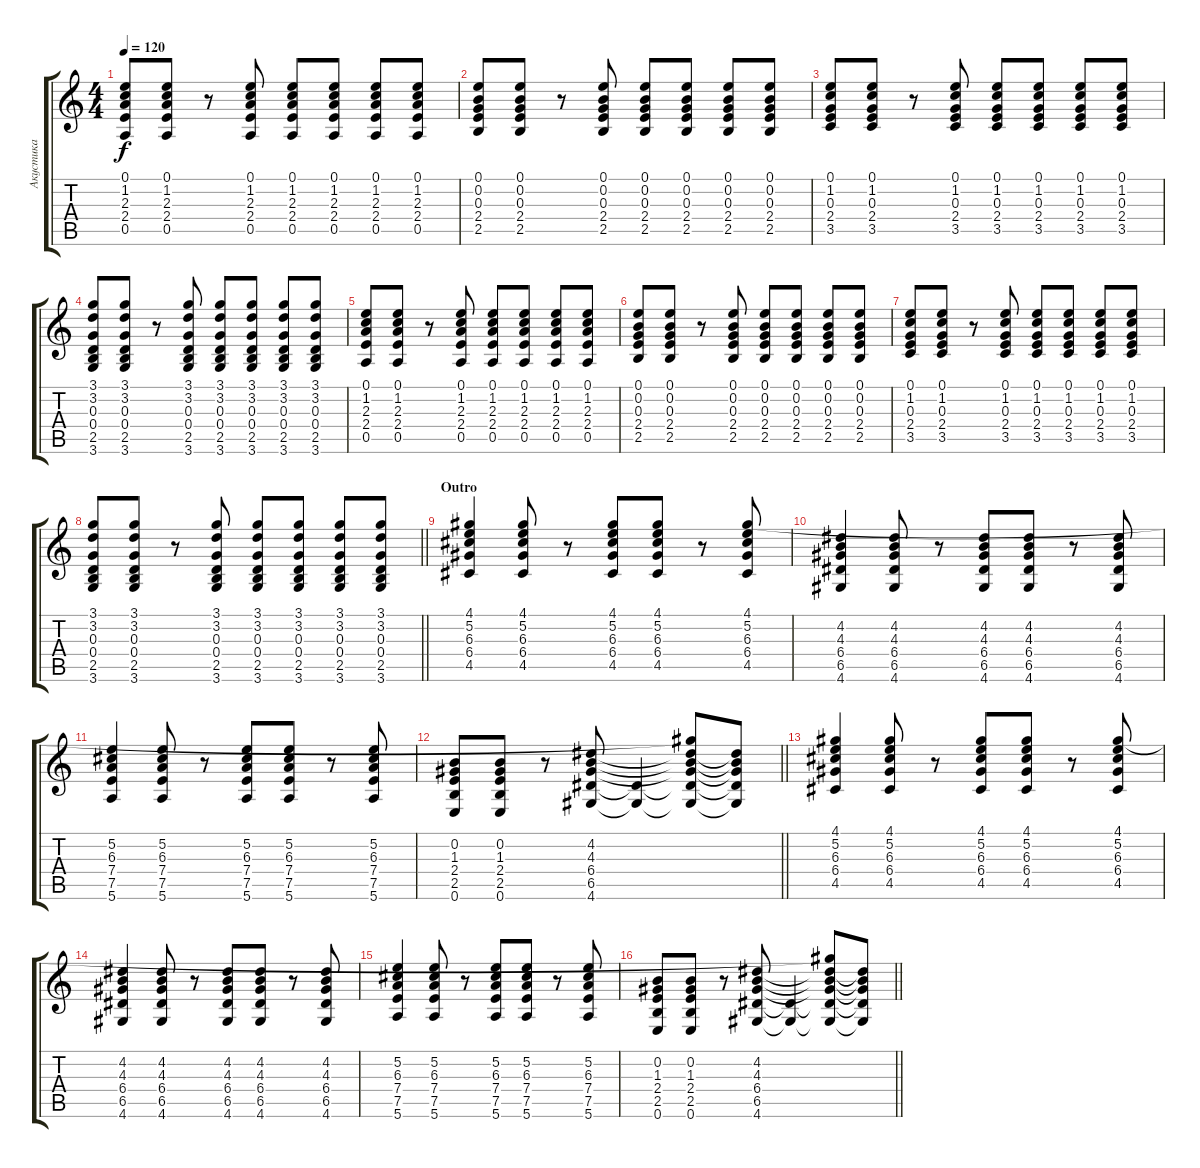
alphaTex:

\track ("Акустика" "Акустика") {instrument acousticguitarsteel}
\staff {score tabs}
\tuning (E4 B3 G3 D3 A2 E2) {hide}
\ts (4 4)
\tempo 120
\clef g2
\ks c
(0.1 1.2 2.3 2.4 0.5).8{dy f} (0.1 1.2 2.3 2.4 0.5).8 r.8 (0.1 1.2 2.3 2.4 0.5).8 (0.1 1.2 2.3 2.4 0.5).8 (0.1 1.2 2.3 2.4 0.5).8 (0.1 1.2 2.3 2.4 0.5).8 (0.1 1.2 2.3 2.4 0.5).8 |
(0.1 0.2 0.3 2.4 2.5).8 (0.1 0.2 0.3 2.4 2.5).8 r.8 (0.1 0.2 0.3 2.4 2.5).8 (0.1 0.2 0.3 2.4 2.5).8 (0.1 0.2 0.3 2.4 2.5).8 (0.1 0.2 0.3 2.4 2.5).8 (0.1 0.2 0.3 2.4 2.5).8 |
(0.1 1.2 0.3 2.4 3.5).8 (0.1 1.2 0.3 2.4 3.5).8 r.8 (0.1 1.2 0.3 2.4 3.5).8 (0.1 1.2 0.3 2.4 3.5).8 (0.1 1.2 0.3 2.4 3.5).8 (0.1 1.2 0.3 2.4 3.5).8 (0.1 1.2 0.3 2.4 3.5).8 |
(3.1 3.2 0.3 0.4 2.5 3.6).8 (3.1 3.2 0.3 0.4 2.5 3.6).8 r.8 (3.1 3.2 0.3 0.4 2.5 3.6).8 (3.1 3.2 0.3 0.4 2.5 3.6).8 (3.1 3.2 0.3 0.4 2.5 3.6).8 (3.1 3.2 0.3 0.4 2.5 3.6).8 (3.1 3.2 0.3 0.4 2.5 3.6).8 |
(0.1 1.2 2.3 2.4 0.5).8 (0.1 1.2 2.3 2.4 0.5).8 r.8 (0.1 1.2 2.3 2.4 0.5).8 (0.1 1.2 2.3 2.4 0.5).8 (0.1 1.2 2.3 2.4 0.5).8 (0.1 1.2 2.3 2.4 0.5).8 (0.1 1.2 2.3 2.4 0.5).8 |
(0.1 0.2 0.3 2.4 2.5).8 (0.1 0.2 0.3 2.4 2.5).8 r.8 (0.1 0.2 0.3 2.4 2.5).8 (0.1 0.2 0.3 2.4 2.5).8 (0.1 0.2 0.3 2.4 2.5).8 (0.1 0.2 0.3 2.4 2.5).8 (0.1 0.2 0.3 2.4 2.5).8 |
(0.1 1.2 0.3 2.4 3.5).8 (0.1 1.2 0.3 2.4 3.5).8 r.8 (0.1 1.2 0.3 2.4 3.5).8 (0.1 1.2 0.3 2.4 3.5).8 (0.1 1.2 0.3 2.4 3.5).8 (0.1 1.2 0.3 2.4 3.5).8 (0.1 1.2 0.3 2.4 3.5).8 |
\barLineRight lightlight
(3.1 3.2 0.3 0.4 2.5 3.6).8 (3.1 3.2 0.3 0.4 2.5 3.6).8 r.8 (3.1 3.2 0.3 0.4 2.5 3.6).8 (3.1 3.2 0.3 0.4 2.5 3.6).8 (3.1 3.2 0.3 0.4 2.5 3.6).8 (3.1 3.2 0.3 0.4 2.5 3.6).8 (3.1 3.2 0.3 0.4 2.5 3.6).8 |
\section ("" "Outro")
(4.1 5.2 6.3 6.4 4.5).4 (4.1 5.2 6.3 6.4 4.5).8 r.8 (4.1 5.2 6.3 6.4 4.5).8 (4.1 5.2 6.3 6.4 4.5).8 r.8 (4.1 5.2 6.3 6.4 4.5).8 |
(4.2 4.3 6.4 6.5 4.6).4 (4.2 4.3 6.4 6.5 4.6).8 r.8 (4.2 4.3 6.4 6.5 4.6).8 (4.2 4.3 6.4 6.5 4.6).8 r.8 (4.2 4.3 6.4 6.5 4.6).8 |
(5.2 6.3 7.4 7.5 5.6).4 (5.2 6.3 7.4 7.5 5.6).8 r.8 (5.2 6.3 7.4 7.5 5.6).8 (5.2 6.3 7.4 7.5 5.6).8 r.8 (5.2 6.3 7.4 7.5 5.6).8 |
\barLineRight lightlight
(0.2 1.3 2.4 2.5 0.6).8 (0.2 1.3 2.4 2.5 0.6).8 r.8 (4.2 4.3 6.4 6.5 4.6).8 (6.5{t} 4.6{t}).4 (4.1{t} 4.2{t} 4.3{t} 6.4{t} 6.5{t} 4.6{t}).8 (4.2{t} 4.3{t} 6.4{t} 6.5{t} 4.6{t}).8 |
(4.1 5.2 6.3 6.4 4.5).4 (4.1 5.2 6.3 6.4 4.5).8 r.8 (4.1 5.2 6.3 6.4 4.5).8 (4.1 5.2 6.3 6.4 4.5).8 r.8 (4.1 5.2 6.3 6.4 4.5).8 |
(4.2 4.3 6.4 6.5 4.6).4 (4.2 4.3 6.4 6.5 4.6).8 r.8 (4.2 4.3 6.4 6.5 4.6).8 (4.2 4.3 6.4 6.5 4.6).8 r.8 (4.2 4.3 6.4 6.5 4.6).8 |
(5.2 6.3 7.4 7.5 5.6).4 (5.2 6.3 7.4 7.5 5.6).8 r.8 (5.2 6.3 7.4 7.5 5.6).8 (5.2 6.3 7.4 7.5 5.6).8 r.8 (5.2 6.3 7.4 7.5 5.6).8 |
\barLineRight lightlight
(0.2 1.3 2.4 2.5 0.6).8 (0.2 1.3 2.4 2.5 0.6).8 r.8 (4.2 4.3 6.4 6.5 4.6).8 (6.5{t} 4.6{t}).4 (4.1{t} 4.2{t} 4.3{t} 6.4{t} 6.5{t} 4.6{t}).8 (4.2{t} 4.3{t} 6.4{t} 6.5{t} 4.6{t}).8
